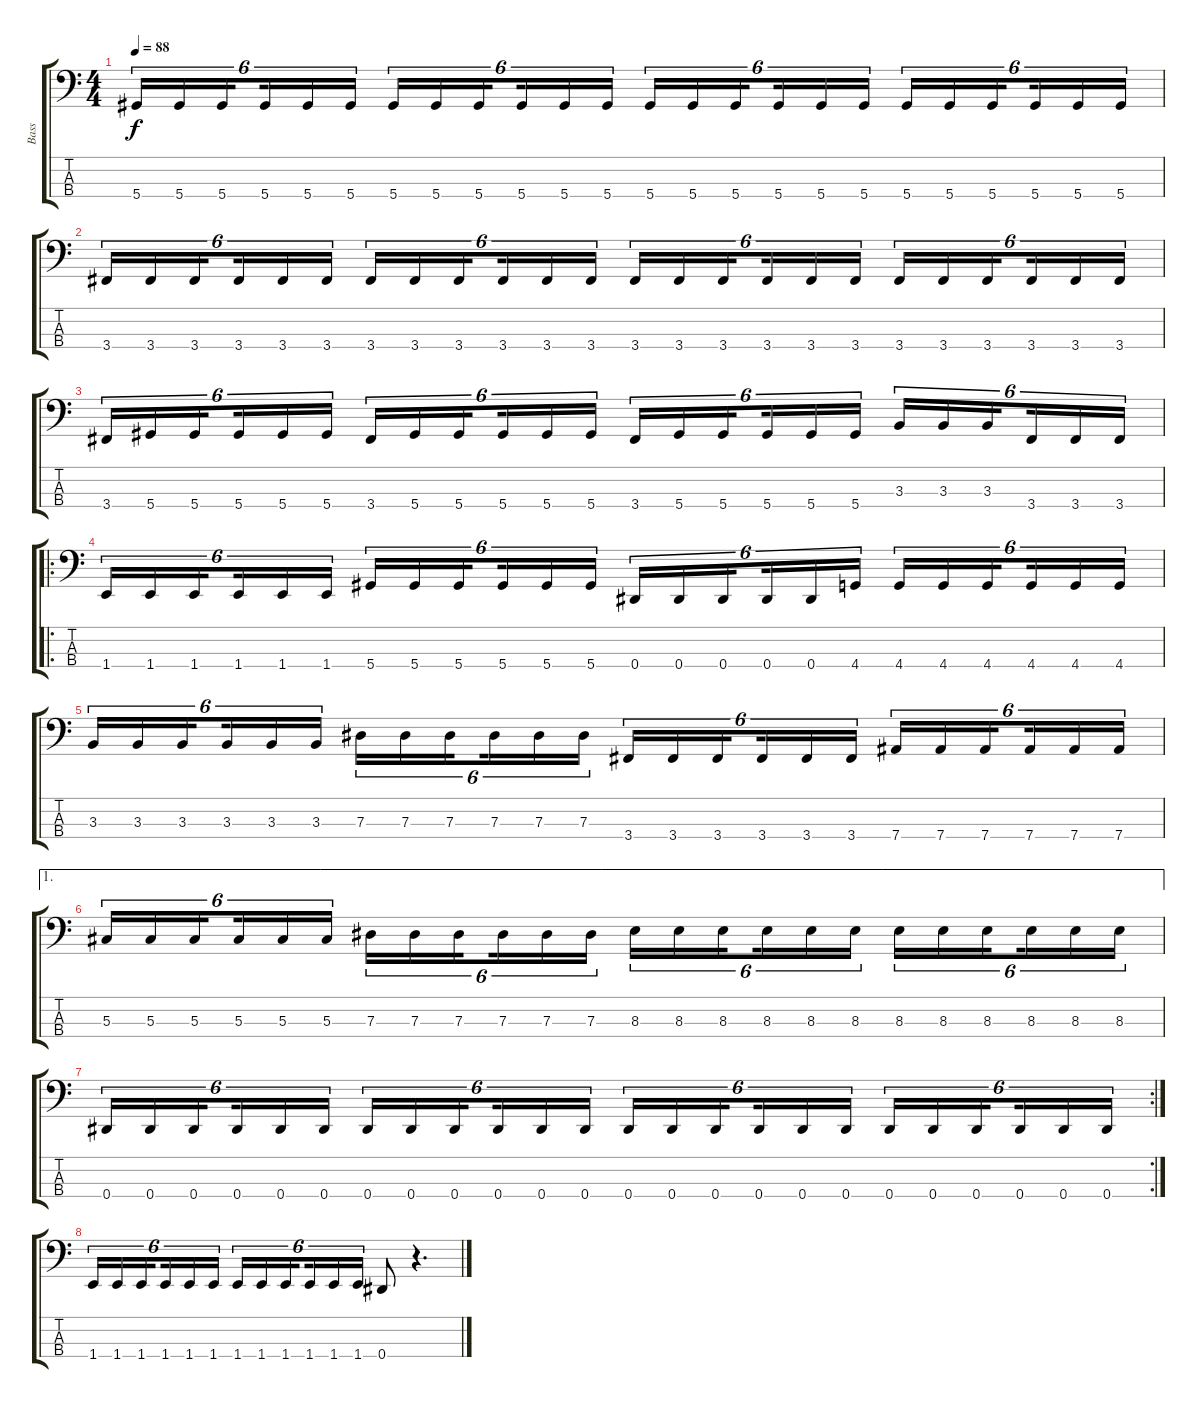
\track ("Bass" "Bass") {instrument electricbassfinger}
\staff {score tabs}
\tuning (Gb2 Db2 Ab1 Eb1) {hide}
\ts (4 4)
\tempo 88
\clef f4
\ks c
5.4.16{tu (6 4) dy f} 5.4.16{tu (6 4)} 5.4.16{tu (6 4) beam splitsecondary} 5.4.16{tu (6 4)} 5.4.16{tu (6 4)} 5.4.16{tu (6 4)} 5.4.16{tu (6 4)} 5.4.16{tu (6 4)} 5.4.16{tu (6 4) beam splitsecondary} 5.4.16{tu (6 4)} 5.4.16{tu (6 4)} 5.4.16{tu (6 4)} 5.4.16{tu (6 4)} 5.4.16{tu (6 4)} 5.4.16{tu (6 4) beam splitsecondary} 5.4.16{tu (6 4)} 5.4.16{tu (6 4)} 5.4.16{tu (6 4)} 5.4.16{tu (6 4)} 5.4.16{tu (6 4)} 5.4.16{tu (6 4) beam splitsecondary} 5.4.16{tu (6 4)} 5.4.16{tu (6 4)} 5.4.16{tu (6 4)} |
3.4.16{tu (6 4)} 3.4.16{tu (6 4)} 3.4.16{tu (6 4) beam splitsecondary} 3.4.16{tu (6 4)} 3.4.16{tu (6 4)} 3.4.16{tu (6 4)} 3.4.16{tu (6 4)} 3.4.16{tu (6 4)} 3.4.16{tu (6 4) beam splitsecondary} 3.4.16{tu (6 4)} 3.4.16{tu (6 4)} 3.4.16{tu (6 4)} 3.4.16{tu (6 4)} 3.4.16{tu (6 4)} 3.4.16{tu (6 4) beam splitsecondary} 3.4.16{tu (6 4)} 3.4.16{tu (6 4)} 3.4.16{tu (6 4)} 3.4.16{tu (6 4)} 3.4.16{tu (6 4)} 3.4.16{tu (6 4) beam splitsecondary} 3.4.16{tu (6 4)} 3.4.16{tu (6 4)} 3.4.16{tu (6 4)} |
3.4.16{tu (6 4)} 5.4.16{tu (6 4)} 5.4.16{tu (6 4) beam splitsecondary} 5.4.16{tu (6 4)} 5.4.16{tu (6 4)} 5.4.16{tu (6 4)} 3.4.16{tu (6 4)} 5.4.16{tu (6 4)} 5.4.16{tu (6 4) beam splitsecondary} 5.4.16{tu (6 4)} 5.4.16{tu (6 4)} 5.4.16{tu (6 4)} 3.4.16{tu (6 4)} 5.4.16{tu (6 4)} 5.4.16{tu (6 4) beam splitsecondary} 5.4.16{tu (6 4)} 5.4.16{tu (6 4)} 5.4.16{tu (6 4)} 3.3.16{tu (6 4)} 3.3.16{tu (6 4)} 3.3.16{tu (6 4) beam splitsecondary} 3.4.16{tu (6 4)} 3.4.16{tu (6 4)} 3.4.16{tu (6 4)} |
\ro
1.4.16{tu (6 4)} 1.4.16{tu (6 4)} 1.4.16{tu (6 4) beam splitsecondary} 1.4.16{tu (6 4)} 1.4.16{tu (6 4)} 1.4.16{tu (6 4)} 5.4.16{tu (6 4)} 5.4.16{tu (6 4)} 5.4.16{tu (6 4) beam splitsecondary} 5.4.16{tu (6 4)} 5.4.16{tu (6 4)} 5.4.16{tu (6 4)} 0.4.16{tu (6 4)} 0.4.16{tu (6 4)} 0.4.16{tu (6 4) beam splitsecondary} 0.4.16{tu (6 4)} 0.4.16{tu (6 4)} 4.4.16{tu (6 4)} 4.4.16{tu (6 4)} 4.4.16{tu (6 4)} 4.4.16{tu (6 4) beam splitsecondary} 4.4.16{tu (6 4)} 4.4.16{tu (6 4)} 4.4.16{tu (6 4)} |
3.3.16{tu (6 4)} 3.3.16{tu (6 4)} 3.3.16{tu (6 4) beam splitsecondary} 3.3.16{tu (6 4)} 3.3.16{tu (6 4)} 3.3.16{tu (6 4)} 7.3.16{tu (6 4)} 7.3.16{tu (6 4)} 7.3.16{tu (6 4) beam splitsecondary} 7.3.16{tu (6 4)} 7.3.16{tu (6 4)} 7.3.16{tu (6 4)} 3.4.16{tu (6 4)} 3.4.16{tu (6 4)} 3.4.16{tu (6 4) beam splitsecondary} 3.4.16{tu (6 4)} 3.4.16{tu (6 4)} 3.4.16{tu (6 4)} 7.4.16{tu (6 4)} 7.4.16{tu (6 4)} 7.4.16{tu (6 4) beam splitsecondary} 7.4.16{tu (6 4)} 7.4.16{tu (6 4)} 7.4.16{tu (6 4)} |
\ae 1
5.3.16{tu (6 4)} 5.3.16{tu (6 4)} 5.3.16{tu (6 4) beam splitsecondary} 5.3.16{tu (6 4)} 5.3.16{tu (6 4)} 5.3.16{tu (6 4)} 7.3.16{tu (6 4)} 7.3.16{tu (6 4)} 7.3.16{tu (6 4) beam splitsecondary} 7.3.16{tu (6 4)} 7.3.16{tu (6 4)} 7.3.16{tu (6 4)} 8.3.16{tu (6 4)} 8.3.16{tu (6 4)} 8.3.16{tu (6 4) beam splitsecondary} 8.3.16{tu (6 4)} 8.3.16{tu (6 4)} 8.3.16{tu (6 4)} 8.3.16{tu (6 4)} 8.3.16{tu (6 4)} 8.3.16{tu (6 4) beam splitsecondary} 8.3.16{tu (6 4)} 8.3.16{tu (6 4)} 8.3.16{tu (6 4)} |
\rc 2
0.4.16{tu (6 4)} 0.4.16{tu (6 4)} 0.4.16{tu (6 4) beam splitsecondary} 0.4.16{tu (6 4)} 0.4.16{tu (6 4)} 0.4.16{tu (6 4)} 0.4.16{tu (6 4)} 0.4.16{tu (6 4)} 0.4.16{tu (6 4) beam splitsecondary} 0.4.16{tu (6 4)} 0.4.16{tu (6 4)} 0.4.16{tu (6 4)} 0.4.16{tu (6 4)} 0.4.16{tu (6 4)} 0.4.16{tu (6 4) beam splitsecondary} 0.4.16{tu (6 4)} 0.4.16{tu (6 4)} 0.4.16{tu (6 4)} 0.4.16{tu (6 4)} 0.4.16{tu (6 4)} 0.4.16{tu (6 4) beam splitsecondary} 0.4.16{tu (6 4)} 0.4.16{tu (6 4)} 0.4.16{tu (6 4)} |
1.4.16{tu (6 4)} 1.4.16{tu (6 4)} 1.4.16{tu (6 4) beam splitsecondary} 1.4.16{tu (6 4)} 1.4.16{tu (6 4)} 1.4.16{tu (6 4)} 1.4.16{tu (6 4)} 1.4.16{tu (6 4)} 1.4.16{tu (6 4) beam splitsecondary} 1.4.16{tu (6 4)} 1.4.16{tu (6 4)} 1.4.16{tu (6 4)} 0.4.8 r.4{d}
